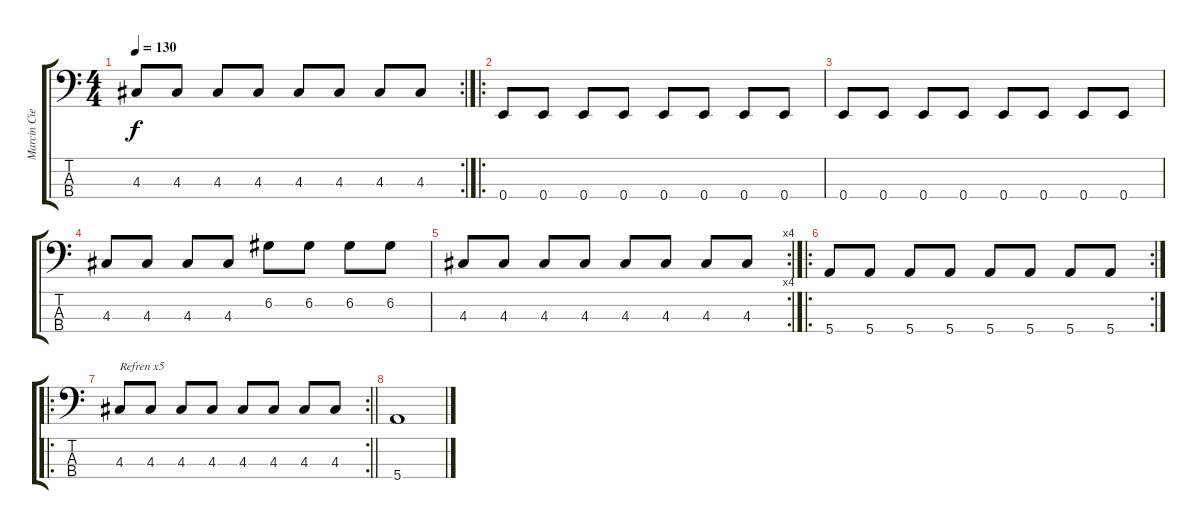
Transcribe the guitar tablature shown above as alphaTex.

\track ("Marcin Ciempiel" "Marcin Cie") {instrument electricbassfinger}
\staff {score tabs}
\tuning (G2 D2 A1 E1) {hide}
\rc 2
\ts (4 4)
\tempo 130
\clef f4
\ks c
4.3.8{dy f} 4.3.8 4.3.8 4.3.8 4.3.8 4.3.8 4.3.8 4.3.8 |
\ro
0.4.8 0.4.8 0.4.8 0.4.8 0.4.8 0.4.8 0.4.8 0.4.8 |
0.4.8 0.4.8 0.4.8 0.4.8 0.4.8 0.4.8 0.4.8 0.4.8 |
4.3.8 4.3.8 4.3.8 4.3.8 6.2.8 6.2.8 6.2.8 6.2.8 |
\rc 4
4.3.8 4.3.8 4.3.8 4.3.8 4.3.8 4.3.8 4.3.8 4.3.8 |
\ro
\rc 2
5.4.8 5.4.8 5.4.8 5.4.8 5.4.8 5.4.8 5.4.8 5.4.8 |
\ro
\rc 2
\barLineRight lightlight
4.3.8{txt "Refren x5"} 4.3.8 4.3.8 4.3.8 4.3.8 4.3.8 4.3.8 4.3.8 |
5.4.1
